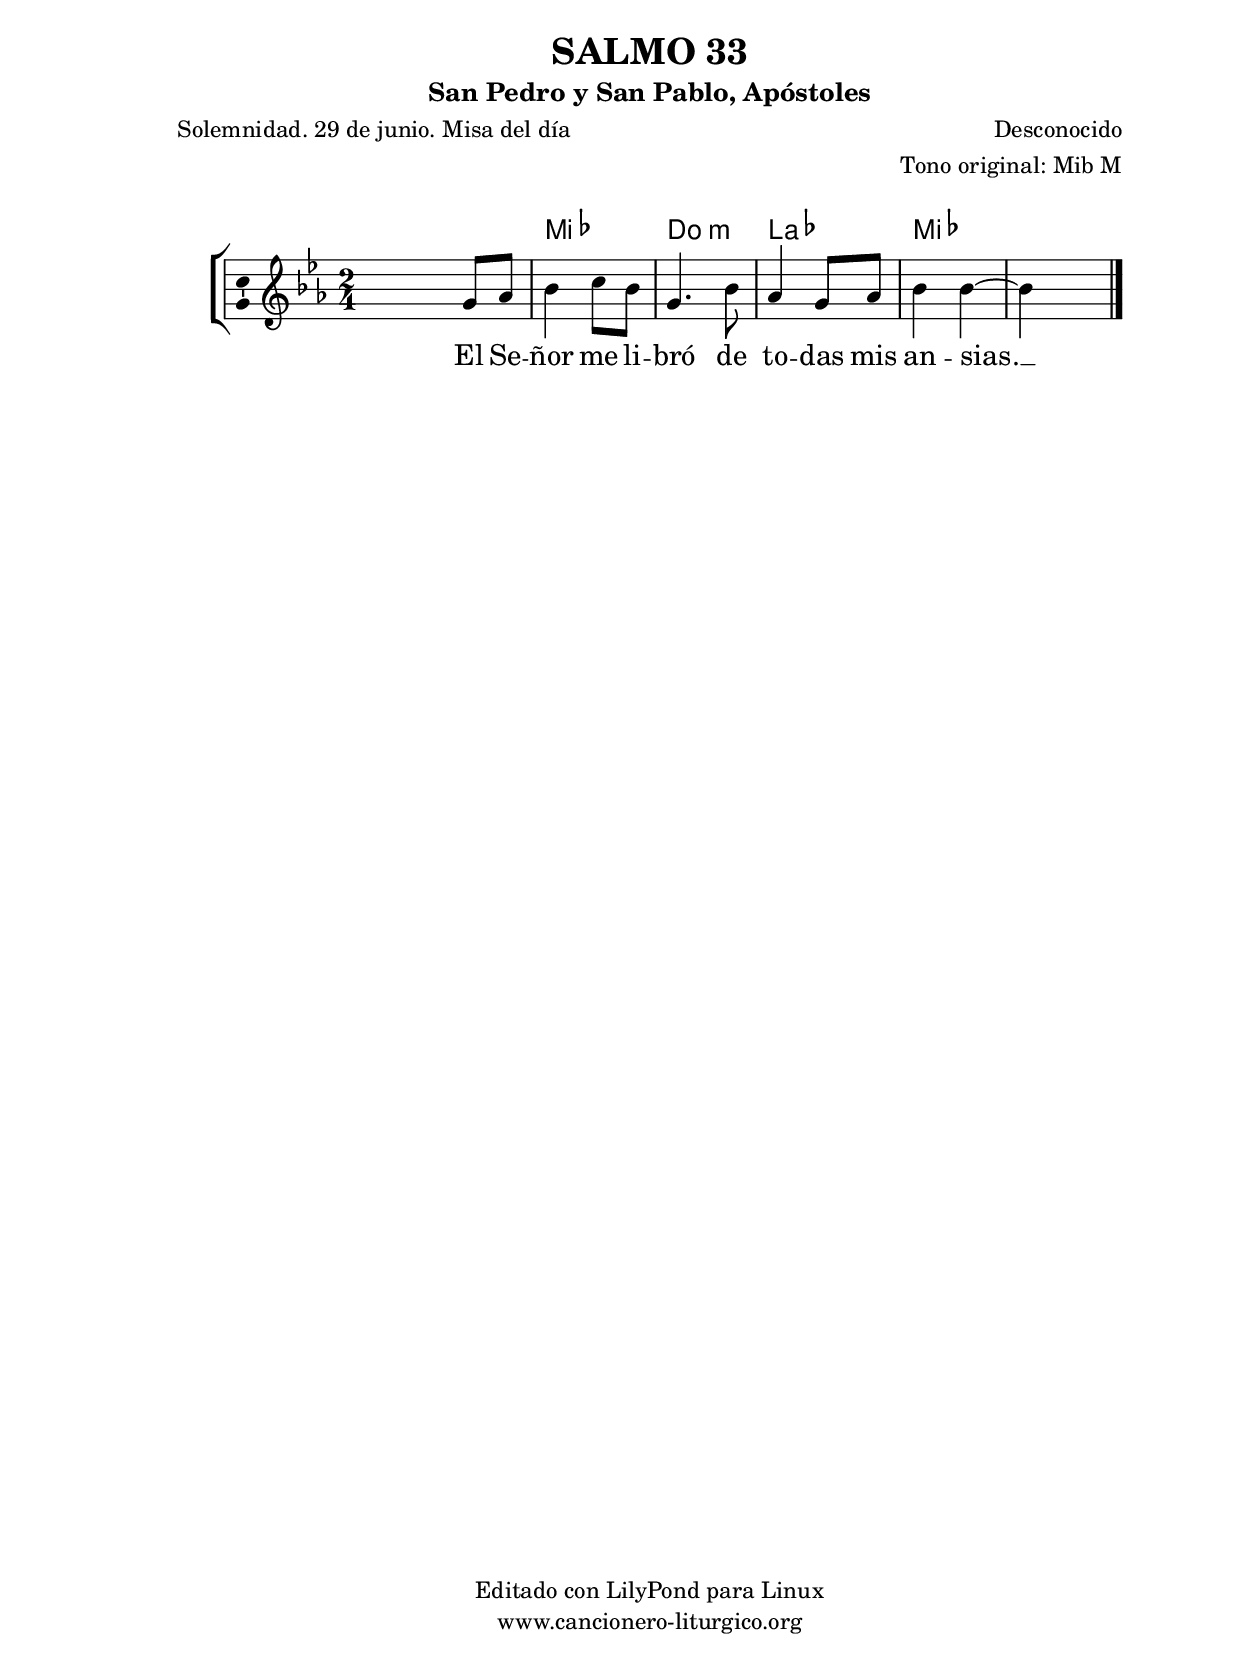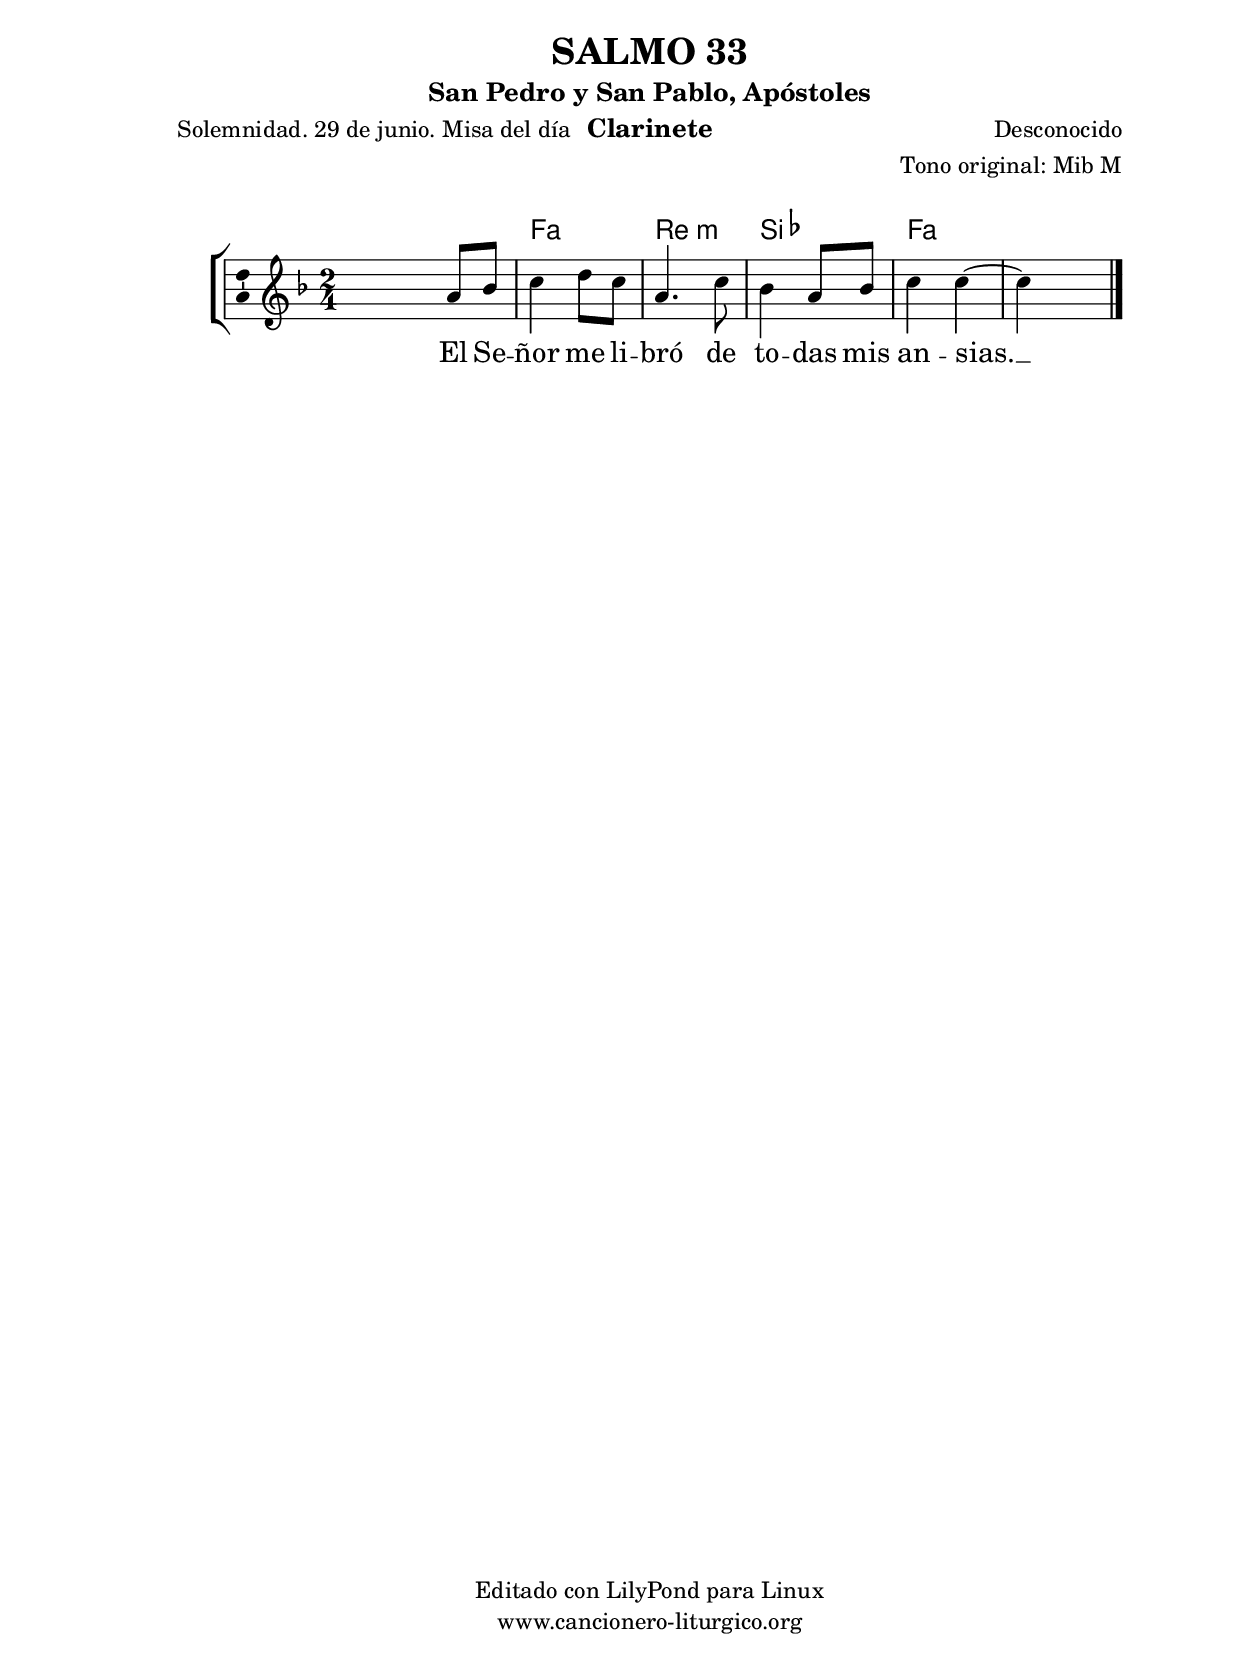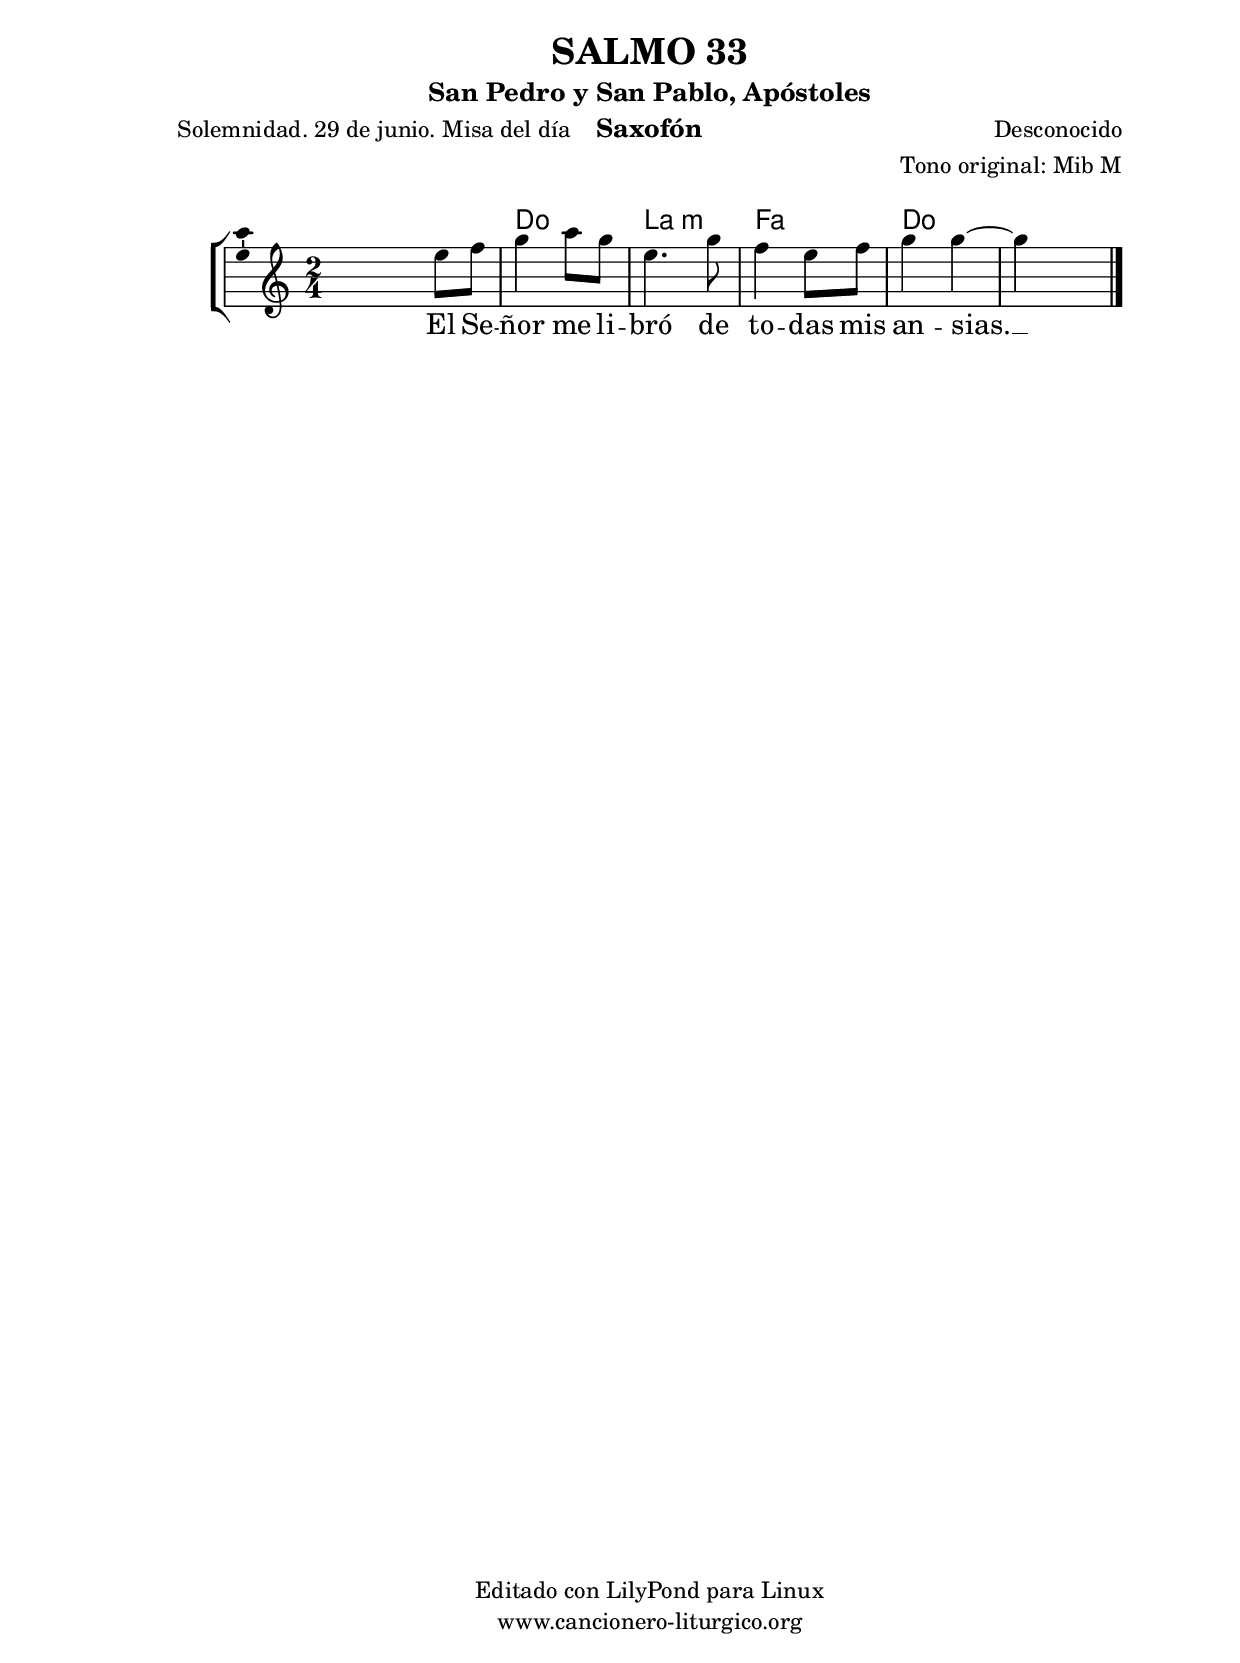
%
%para convertir .midi en .wav:
%timidity filename.midi -Ow -o finename.wav
%
%
%Para convertir de .wav a .mp3:
%lame -h -m j filename.wav
%
%
%para escuchar el midi:
%timidity nombrefichero.midi
%


%versión de lilypond para la que se ha escrito esta partitura:
\version "2.16.0"

	%Tamaño papel
	#(set-default-paper-size "a4")
	%Tamaño partitura
	#(set-global-staff-size 20)
	%No responde al pulsar sobre una nota
	#(ly:set-option 'point-and-click #f)

%parámetros del encabezamiento:
\header {
	title = "SALMO 33"
	subtitle = "San Pedro y San Pablo, Apóstoles"
	composer = "Desconocido"
	poet = "Solemnidad. 29 de junio. Misa del día"
	meter = ""
	arranger = "Tono original: Mib M"
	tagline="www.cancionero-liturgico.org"
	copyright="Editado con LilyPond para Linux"
	}

%parámetros asociados al papel:
\paper  {
	oddHeaderMarkup = \markup {\fill-line { \on-the-fly #not-first-page \fromproperty #'header:title \on-the-fly #not-first-page \fromproperty #'header:composer }}
	evenHeaderMarkup = \markup {\fill-line { \fromproperty #'header:composer \fromproperty #'header:title }}
	#(set-paper-size "a4")
	print-page-number = ##f
	first-page-number = 1
	print-first-page-number = ##f
%	head-separation = 3.0 \cm
	top-margin = 2.0 \cm
	bottom-margin = 0.5\cm
%%%	bottom-margin = -1.0\cm
	left-margin = 3.0 \cm
	line-width = 16.0 \cm 
	indent = 8\mm
	interscoreline = 2.\mm
	between-system-space = 15\mm
%	para que las partituras no llenen la hoja:
	ragged-bottom = ##t
%	idem para la última hoja:
	ragged-last-bottom = ##f
%	para que las partituras llenen el ancho del papel:
	ragged-last = ##f
	after-title-space = 2.5 \cm
%page-count=1
%system-count=8

	%Flexible Vertical Spacing
%	markup-markup-spacing =
%	#'((basic-distance . 15) (minimum-distance . 15) (padding . 3))
	markup-system-spacing =
	#'((basic-distance . 15) (minimum-distance . 15) (padding . 3))
	system-system-spacing =
	#'((basic-distance . 15) (minimum-distance . 15) (padding . 3))
	score-system-spacing =
	#'((basic-distance . 15) (minimum-distance . 15) (padding . 5))
%	top-system-spacing = % header
%	#'((basic-distance . 8) (minimum-distance . 0) (padding . 3))
%	top-markup-spacing =
%	#'((basic-distance . 20) (minimum-distance . 20) (padding . 3))
	last-bottom-spacing = % footer
	#'((basic-distance . 5) (minimum-distance . 5) (padding . 3))
%	score-markup-spacing =
%	#'((basic-distance . 16) (minimum-distance . 13) (padding . 3))

	}


%parámetros que afectan a toda la partitura:
global =  {
	%clave de sol (G):
	\clef G
	%armadura:
%	\transpose aes g
	\key ees \major
	\tempo 4=90
	\set Score.tempoHideNote = ##t
	}


acordes = {
	\italianChords
	\chordmode {
%	\transpose aes g
{

s2
ees2 c:m aes ees

	}
	}
}

melodia = 
%	\transpose aes g
{
	\relative c''{

\time 2/4
s4 g8 aes
bes4 c8 bes
g4. bes8
aes4 g8 aes
bes4 bes~
bes4 s4

	\bar "|."
	}
	}


texto = \lyricmode {
El Se -- ñor me li -- bró de to -- das mis an -- sias. __
	}


acordesStaff = \context ChordNames = acordesStaff <<
	\set chordChanges = ##t
	\acordes
	>>


vozStaff = \context Voice = vozStaff
\with {\consists "Ambitus_engraver"}
<<
%	\set Staff.instrumentName = ""
%	\set Staff.shortInstrumentName = ""
%	\set Staff.midiInstrument = #"clarinet"
%	\set Staff.midiInstrument = #"cello"
%	\set Staff.midiInstrument = #"flute"
	\set Staff.midiInstrument = #"electric guitar (jazz)"
%	\set Staff.midiInstrument = #"english horn"
%	\set Staff.midiInstrument = #"violin"
%	\set Staff.midiInstrument = #"glockenspiel"
	\set Staff.midiMinimumVolume = #0.7
	\set Staff.midiMaximumVolume = #0.9
	\global
	\melodia
	>>


textoStaff = \context Lyrics = textoStaff <<
	\lyricsto vozStaff \texto
	>>

\book {
	\score {
		\context ChoirStaff {
			\override StaffGroup.SystemStartBracket #'collapse-height = #1
			\override Score.SystemStartBar #'collapse-height = #1
			<<
			\acordesStaff
			\vozStaff
			\textoStaff
			>>
			}
		\layout {
	    		\context {
				\Lyrics
				\override LyricText #'font-size = #2
				}
	   		 \context {
				\Score
				%fontSize = #3
				\override StaffSymbol #'staff-space = #(magstep +3)
				%\override Beam #'thickness = #0.55
				%\override SpacingSpanner #'spacing-increment = #1.0
				%\override Slur #'height-limit = #1.5
				}
			}
		}
	\score {
		\unfoldRepeats
		\context ChoirStaff {
			<<
			\acordesStaff
			\vozStaff
			>>
			}
		\midi {
	  		\context {
	  			\Score
				tempoWholesPerMinute = #(ly:make-moment 70 4)
				}
			}
		}
	}

%Partitura para clarinete
#(define output-suffix "C")
\book {
	\header{
		instrument = "Clarinete"
		}
	\score {
		\context ChoirStaff {
			\override StaffGroup.SystemStartBracket #'collapse-height = #1
			\override Score.SystemStartBar #'collapse-height = #1
\transpose c d
			<<
			\acordesStaff
			\vozStaff
			\textoStaff
			>>
			}
		\layout {
	    		\context {
				\Lyrics
				\override LyricText #'font-size = #2
				}
	   		 \context {
				\Score
				%fontSize = #3
				\override StaffSymbol #'staff-space = #(magstep +3)
				%\override Beam #'thickness = #0.55
				%\override SpacingSpanner #'spacing-increment = #1.0
				%\override Slur #'height-limit = #1.5
				}
			}
		}
	}

%Partitura para saxofón
#(define output-suffix "S")
\book {
	\header{
		instrument = "Saxofón"
		}
	\score {
		\context ChoirStaff {
			\override StaffGroup.SystemStartBracket #'collapse-height = #1
			\override Score.SystemStartBar #'collapse-height = #1
\transpose c a
			<<
			\acordesStaff
			\vozStaff
			\textoStaff
			>>
			}
		\layout {
	    		\context {
				\Lyrics
				\override LyricText #'font-size = #2
				}
	   		 \context {
				\Score
				%fontSize = #3
				\override StaffSymbol #'staff-space = #(magstep +3)
				%\override Beam #'thickness = #0.55
				%\override SpacingSpanner #'spacing-increment = #1.0
				%\override Slur #'height-limit = #1.5
				}
			}
		}
	}

